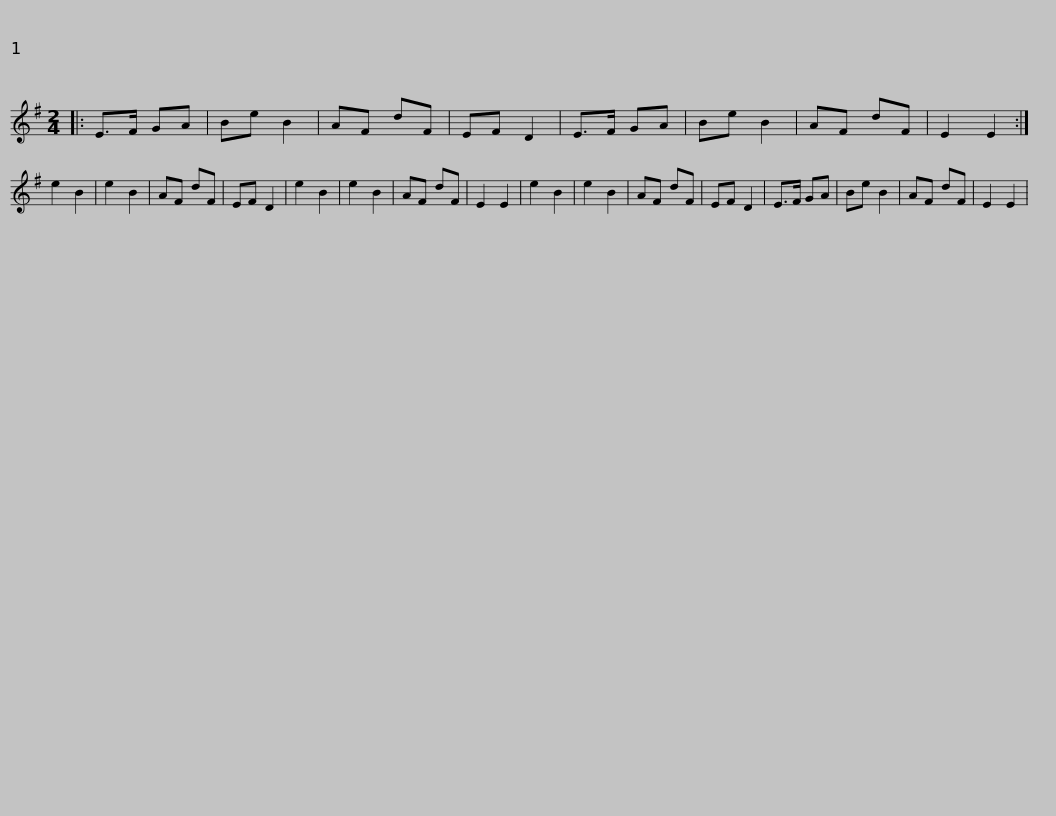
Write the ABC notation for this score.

X:1
L:1/8
M:2/4
I:linebreak $
K:Emin
V:1 treble
V:1
|: E>F GA | Be B2 | AF dF | EF D2 | E>F GA | %5
 Be B2 | AF dF | E2 E2 :| e2 B2 | e2 B2 | %10
 AF dF | EF D2 |$ e2 B2 | e2 B2 | AF dF | %15
 E2 E2 | e2 B2 | e2 B2 | AF dF | EF D2 | %20
 E>F GA | Be B2 | AF dF | E2 E2 | %24
